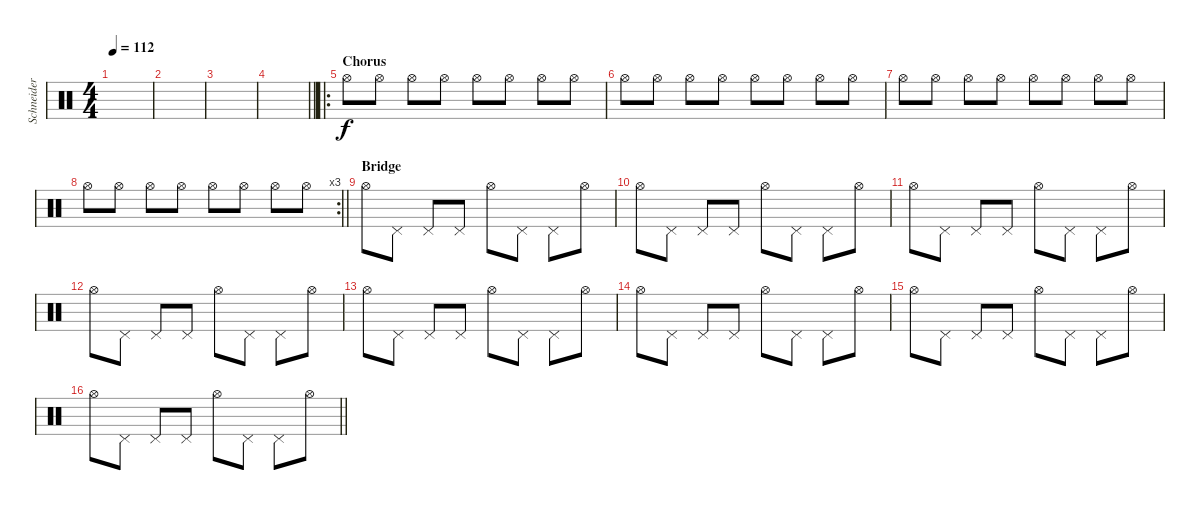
\track ("Schneider - Drums" "Schneider ") {instrument percussion}
\staff {score}
\articulation defaults
\ts (4 4)
\tempo 112
\clef neutral
\ks c
|
|
|
\barLineRight lightlight
|
\ro
\section ("" "Chorus")
"Hi-Hat (open)".8 "Hi-Hat (open)".8 "Hi-Hat (open)".8 "Hi-Hat (open)".8 "Hi-Hat (open)".8 "Hi-Hat (open)".8 "Hi-Hat (open)".8 "Hi-Hat (open)".8 |
"Hi-Hat (open)".8 "Hi-Hat (open)".8 "Hi-Hat (open)".8 "Hi-Hat (open)".8 "Hi-Hat (open)".8 "Hi-Hat (open)".8 "Hi-Hat (open)".8 "Hi-Hat (open)".8 |
"Hi-Hat (open)".8 "Hi-Hat (open)".8 "Hi-Hat (open)".8 "Hi-Hat (open)".8 "Hi-Hat (open)".8 "Hi-Hat (open)".8 "Hi-Hat (open)".8 "Hi-Hat (open)".8 |
\rc 3
\barLineRight lightlight "Hi-Hat (open)".8 "Hi-Hat (open)".8 "Hi-Hat (open)".8 "Hi-Hat (open)".8 "Hi-Hat (open)".8 "Hi-Hat (open)".8 "Hi-Hat (open)".8 "Hi-Hat (open)".8
|
\section ("" "Bridge")
"Hi-Hat (open)".8 "Pedal Hi-Hat (hit)".8 "Pedal Hi-Hat (hit)".8 "Pedal Hi-Hat (hit)".8 "Hi-Hat (open)".8 "Pedal Hi-Hat (hit)".8 "Pedal Hi-Hat (hit)".8 "Hi-Hat (open)".8 |
"Hi-Hat (open)".8 "Pedal Hi-Hat (hit)".8 "Pedal Hi-Hat (hit)".8 "Pedal Hi-Hat (hit)".8 "Hi-Hat (open)".8 "Pedal Hi-Hat (hit)".8 "Pedal Hi-Hat (hit)".8 "Hi-Hat (open)".8 |
"Hi-Hat (open)".8 "Pedal Hi-Hat (hit)".8 "Pedal Hi-Hat (hit)".8 "Pedal Hi-Hat (hit)".8 "Hi-Hat (open)".8 "Pedal Hi-Hat (hit)".8 "Pedal Hi-Hat (hit)".8 "Hi-Hat (open)".8 |
"Hi-Hat (open)".8 "Pedal Hi-Hat (hit)".8 "Pedal Hi-Hat (hit)".8 "Pedal Hi-Hat (hit)".8 "Hi-Hat (open)".8 "Pedal Hi-Hat (hit)".8 "Pedal Hi-Hat (hit)".8 "Hi-Hat (open)".8 |
"Hi-Hat (open)".8 "Pedal Hi-Hat (hit)".8 "Pedal Hi-Hat (hit)".8 "Pedal Hi-Hat (hit)".8 "Hi-Hat (open)".8 "Pedal Hi-Hat (hit)".8 "Pedal Hi-Hat (hit)".8 "Hi-Hat (open)".8 |
"Hi-Hat (open)".8 "Pedal Hi-Hat (hit)".8 "Pedal Hi-Hat (hit)".8 "Pedal Hi-Hat (hit)".8 "Hi-Hat (open)".8 "Pedal Hi-Hat (hit)".8 "Pedal Hi-Hat (hit)".8 "Hi-Hat (open)".8 |
"Hi-Hat (open)".8 "Pedal Hi-Hat (hit)".8 "Pedal Hi-Hat (hit)".8 "Pedal Hi-Hat (hit)".8 "Hi-Hat (open)".8 "Pedal Hi-Hat (hit)".8 "Pedal Hi-Hat (hit)".8 "Hi-Hat (open)".8 |
\barLineRight lightlight "Hi-Hat (open)".8 "Pedal Hi-Hat (hit)".8 "Pedal Hi-Hat (hit)".8 "Pedal Hi-Hat (hit)".8 "Hi-Hat (open)".8 "Pedal Hi-Hat (hit)".8 "Pedal Hi-Hat (hit)".8 "Hi-Hat (open)".8
